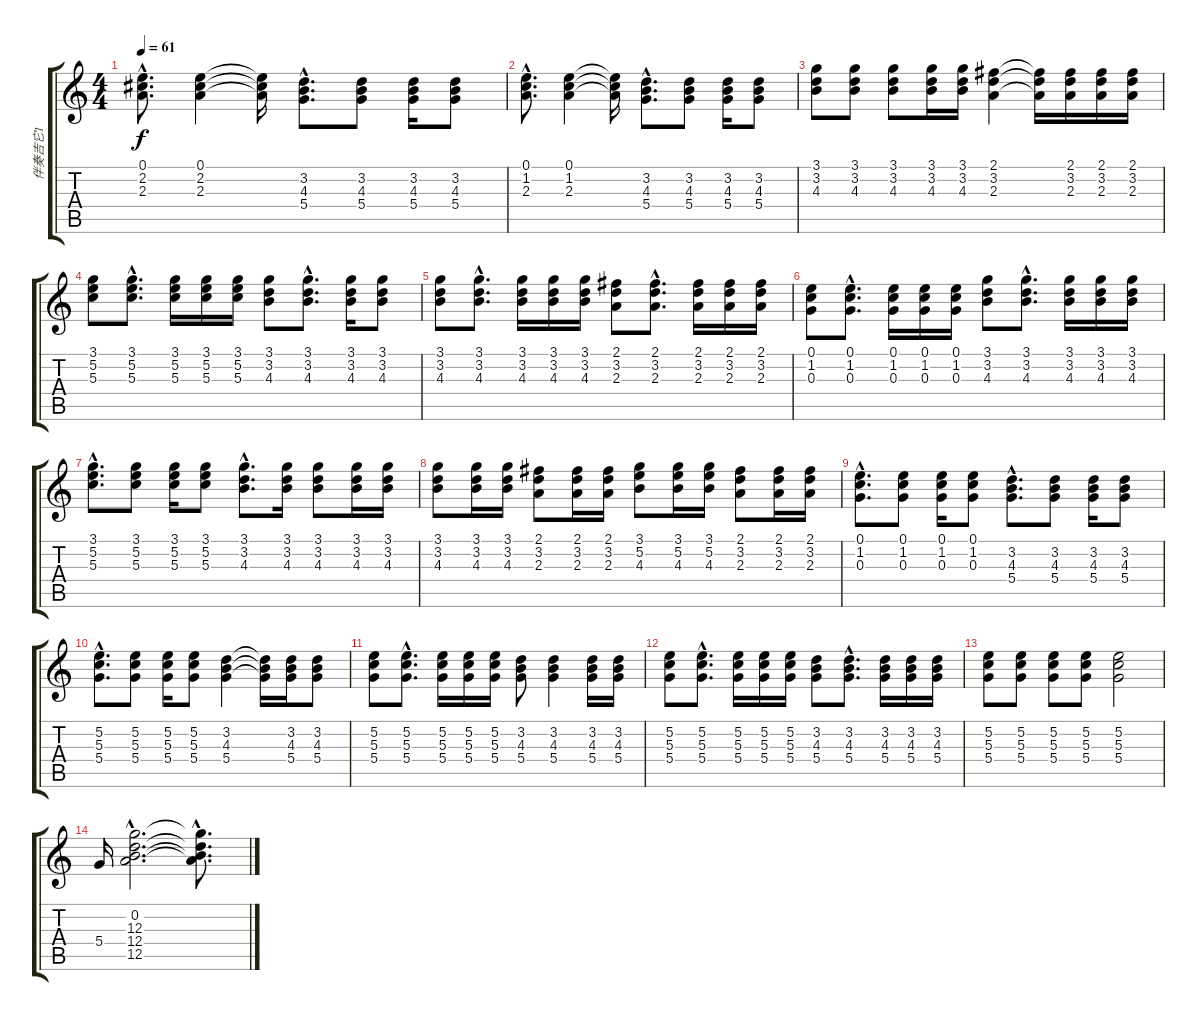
\track ("伴奏吉它1" "伴奏吉它1") {instrument acousticguitarsteel}
\staff {score tabs}
\tuning (E4 B3 G3 D3 A2 E2) {hide}
\ts (4 4)
\tempo 61
\clef g2
\ks c
(0.1{hac} 2.2{hac} 2.3{hac}).8{d dy f} (0.1 2.2 2.3).4 (0.1{t} 2.2{t} 2.3{t}).16 (3.2{hac} 4.3{hac} 5.4{hac}).8{d} (3.2 4.3 5.4).8 (3.2 4.3 5.4).16 (3.2 4.3 5.4).8 |
(0.1{hac} 1.2{hac} 2.3{hac}).8{d} (0.1 1.2 2.3).4 (0.1{t} 1.2{t} 2.3{t}).16 (3.2{hac} 4.3{hac} 5.4{hac}).8{d} (3.2 4.3 5.4).8 (3.2 4.3 5.4).16 (3.2 4.3 5.4).8 |
(3.1 3.2 4.3).8 (3.1 3.2 4.3).8 (3.1 3.2 4.3).8 (3.1 3.2 4.3).16 (3.1 3.2 4.3).16 (2.1 3.2 2.3).4 (2.1{t} 3.2{t} 2.3{t}).16 (2.1 3.2 2.3).16 (2.1 3.2 2.3).16 (2.1 3.2 2.3).16 |
(3.1 5.2 5.3).8 (3.1{hac} 5.2{hac} 5.3{hac}).8{d} (3.1 5.2 5.3).16 (3.1 5.2 5.3).16 (3.1 5.2 5.3).16 (3.1 3.2 4.3).8 (3.1{hac} 3.2{hac} 4.3{hac}).8{d} (3.1 3.2 4.3).16 (3.1 3.2 4.3).8 |
(3.1 3.2 4.3).8 (3.1{hac} 3.2{hac} 4.3{hac}).8{d} (3.1 3.2 4.3).16 (3.1 3.2 4.3).16 (3.1 3.2 4.3).16 (2.1 3.2 2.3).8 (2.1{hac} 3.2{hac} 2.3{hac}).8{d} (2.1 3.2 2.3).16 (2.1 3.2 2.3).16 (2.1 3.2 2.3).16 |
(0.1 1.2 0.3).8 (0.1{hac} 1.2{hac} 0.3{hac}).8{d} (0.1 1.2 0.3).16 (0.1 1.2 0.3).16 (0.1 1.2 0.3).16 (3.1 3.2 4.3).8 (3.1{hac} 3.2{hac} 4.3{hac}).8{d} (3.1 3.2 4.3).16 (3.1 3.2 4.3).16 (3.1 3.2 4.3).16 |
(3.1{hac} 5.2{hac} 5.3{hac}).8{d} (3.1 5.2 5.3).8 (3.1 5.2 5.3).16 (3.1 5.2 5.3).8 (3.1{hac} 3.2{hac} 4.3{hac}).8{d} (3.1 3.2 4.3).16 (3.1 3.2 4.3).8 (3.1 3.2 4.3).16 (3.1 3.2 4.3).16 |
(3.1 3.2 4.3).8 (3.1 3.2 4.3).16 (3.1 3.2 4.3).16 (2.1 3.2 2.3).8 (2.1 3.2 2.3).16 (2.1 3.2 2.3).16 (3.1 5.2 4.3).8 (3.1 5.2 4.3).16 (3.1 5.2 4.3).16 (2.1 3.2 2.3).8 (2.1 3.2 2.3).16 (2.1 3.2 2.3).16 |
(0.1{hac} 1.2{hac} 0.3{hac}).8{d} (0.1 1.2 0.3).8 (0.1 1.2 0.3).16 (0.1 1.2 0.3).8 (3.2{hac} 4.3{hac} 5.4{hac}).8{d} (3.2 4.3 5.4).8 (3.2 4.3 5.4).16 (3.2 4.3 5.4).8 |
(5.2{hac} 5.3{hac} 5.4{hac}).8{d} (5.2 5.3 5.4).8 (5.2 5.3 5.4).16 (5.2 5.3 5.4).8 (3.2 4.3 5.4).4 (3.2{t} 4.3{t} 5.4{t}).16 (3.2 4.3 5.4).16 (3.2 4.3 5.4).8 |
(5.2 5.3 5.4).8 (5.2{hac} 5.3{hac} 5.4{hac}).8{d} (5.2 5.3 5.4).16 (5.2 5.3 5.4).16 (5.2 5.3 5.4).16 (3.2 4.3 5.4).8 (3.2 4.3 5.4).4 (3.2 4.3 5.4).16 (3.2 4.3 5.4).16 |
(5.2 5.3 5.4).8 (5.2{hac} 5.3{hac} 5.4{hac}).8{d} (5.2 5.3 5.4).16 (5.2 5.3 5.4).16 (5.2 5.3 5.4).16 (3.2 4.3 5.4).8 (3.2{hac} 4.3{hac} 5.4{hac}).8{d} (3.2 4.3 5.4).16 (3.2 4.3 5.4).16 (3.2 4.3 5.4).16 |
(5.2 5.3 5.4).8 (5.2 5.3 5.4).8 (5.2 5.3 5.4).8 (5.2 5.3 5.4).8 (5.2 5.3 5.4).2 |
5.4.16 (0.2{hac} 12.3{hac} 12.4{hac} 12.5{hac}).2{d} (0.2{hac t} 12.3{hac t} 12.4{hac t} 12.5{hac t}).8{d}
